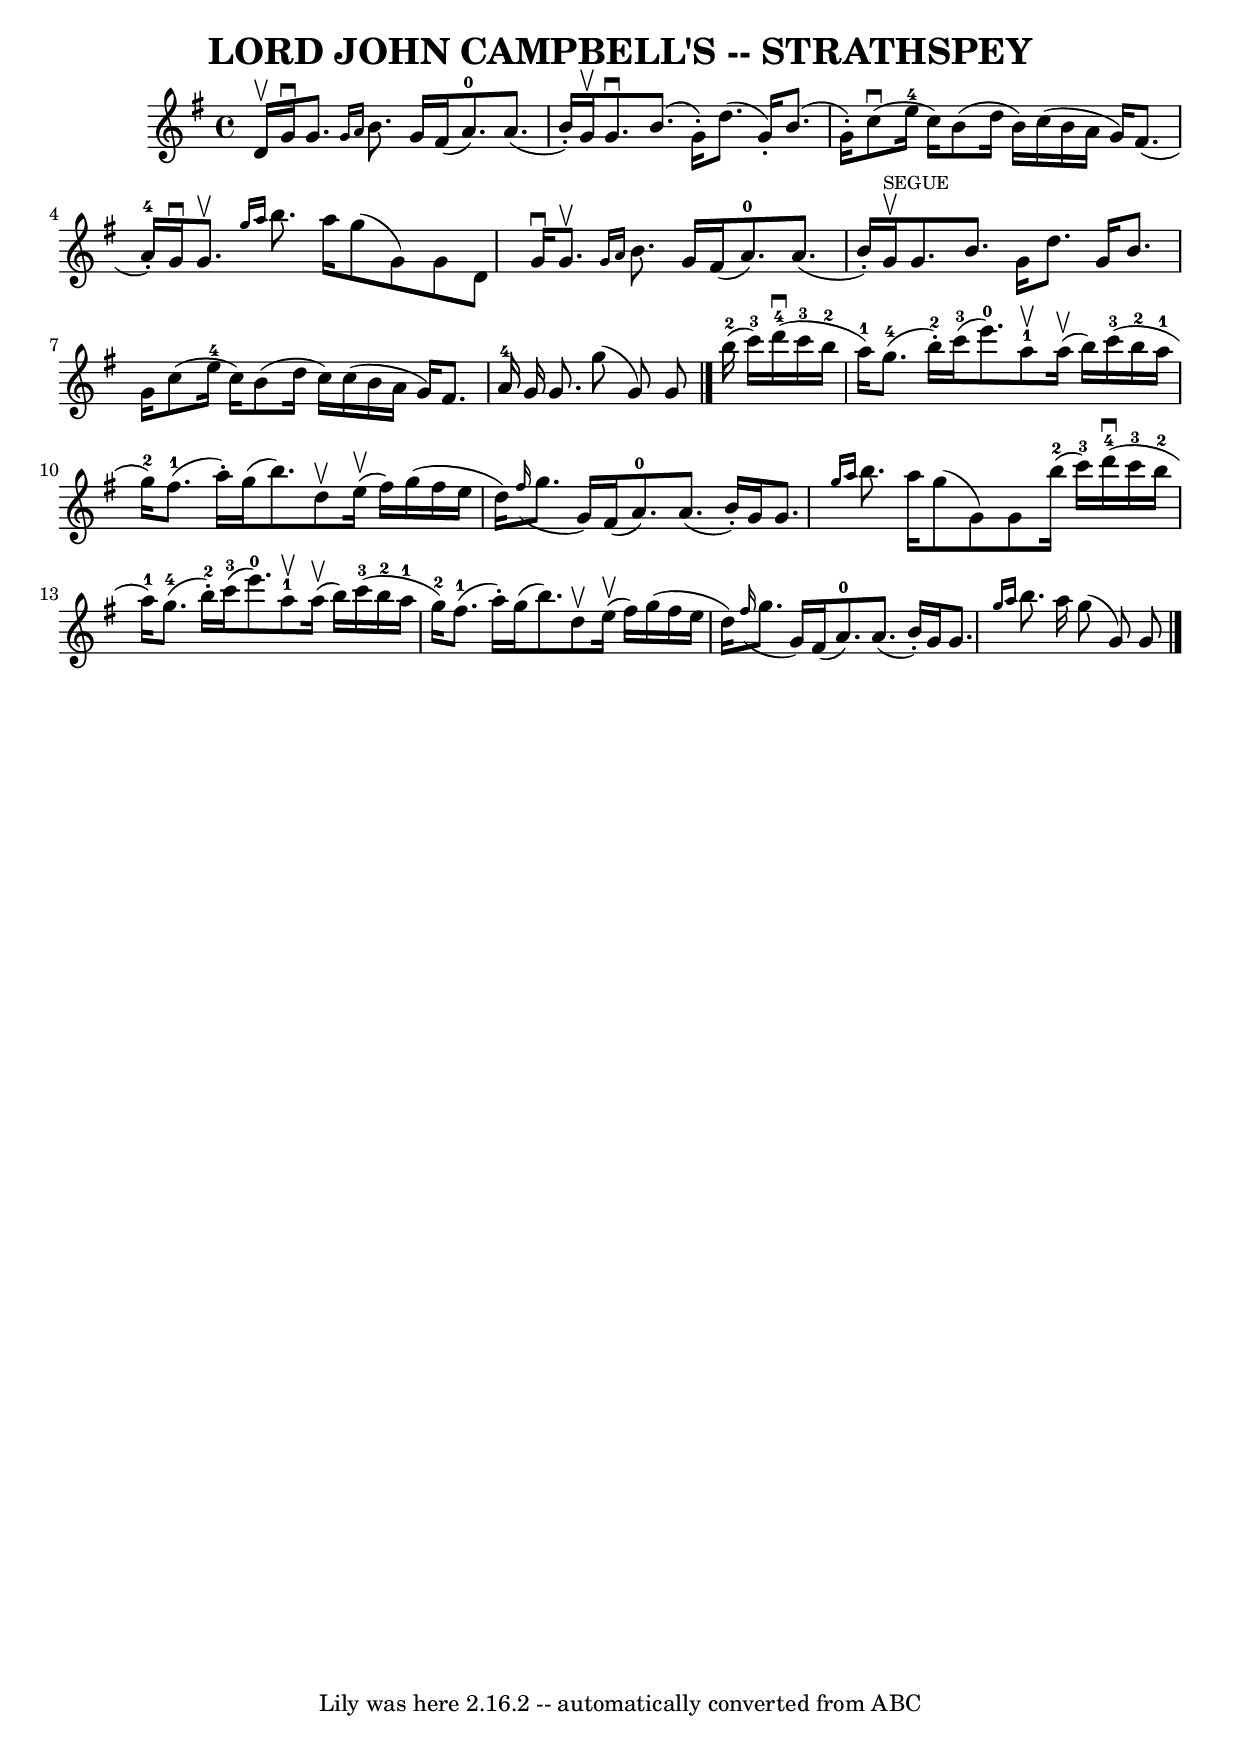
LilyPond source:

\version "2.16.2"
\include "Mammoth.ily"
\header {
  %% book = "Ryan's Mammoth Collection of Fiddle Tunes"
  crossRefNumber = "1"
  footnotes = ""
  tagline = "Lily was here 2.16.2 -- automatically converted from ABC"
  title = "LORD JOHN CAMPBELL'S -- STRATHSPEY"

}
voicedefault =  {


  \override Staff.TimeSignature #'style = #'C
  \time 4/4 
  \key g \major
  d'16^\upbow       |
  g'16^\downbow g'8.  
  \grace { g'16 a'16  
	 } b'8. g'16 fis'16 (a'8.-0) a'8. (
  b'16 -.)   |
  g'16^\upbow g'8.^\downbow b'8. (g'16 -.)   
  d''8. (g'16 -.) b'8. (g'16 -.)       |
  c''8 (^\downbow   
  e''16-4 c''16) b'8 (d''16 b'16) c''16 (b'16 a'16    
  g'16) fis'8. (a'16-4-.)   |
  g'16^\downbow g'8. ^\upbow \grace { g''16 a''16  
		 } b''8. a''16 g''8 (g'8)   
  g'8 d'8    |
  |
  g'16^\downbow g'8.^\upbow \grace {    
    g'16 a'16  
  } b'8. g'16 fis'16 (a'8.-0) a'8. (b'16 -.) 
  |
  g'16^\segue^\upbow g'8. b'8. g'16 d''8. g'16    
  b'8. g'16        |
  c''8 (e''16-4 c''16) b'8 (d''16  
  c''16) c''16 (b'16 a'16 g'16) fis'8. a'16-4   
  |
  g'16 g'8. g''8 (g'8) g'8    \bar "|." b''16 
  -2(c'''16-3)       |
  d'''16-4(^\downbow c'''16-3 
  b''16-2 a''16-1) g''8.-4(b''16-2-.) c'''16-3(
  e'''8.-0) a''8-1^\upbow a''16 (^\upbow b''16)   |
  
  c'''16-3(b''16-2 a''16-1 g''16-2) fis''8.-1(
  a''16 -.) g''16 (b''8.) d''8^\upbow e''16 (^\upbow fis''16  
  -)       |
  g''16 (fis''16 e''16 d''16)   \grace {    
    fis''16 (
  } g''8. g'16) fis'16 (a'8.-0) a'8. (b'16 -.) 
  |
  g'16 g'8.  \grace { g''16 a''16  
		    } b''8. a''16    
  g''8 (g'8) g'8 b''16-2(c'''16-3)   |
  
  |
  d'''16-4(^\downbow c'''16-3 b''16-2 a''16-1) 
  g''8.-4(b''16-2-.) c'''16-3(e'''8.-0) a''8 
  -1^\upbow a''16 (^\upbow b''16)   |
  c'''16-3(b''16 
  -2 a''16-1 g''16-2) fis''8.-1(a''16 -.) g''16 (
  b''8.) d''8^\upbow e''16 (^\upbow fis''16)       |
  
  g''16 (fis''16 e''16 d''16)   \grace { fis''16 (
				       } g''8.    
  g'16) fis'16 (a'8.-0) a'8. (b'16 -.)   |
  g'16    
  g'8.  \grace { g''16 a''16  
	       } b''8. a''16 g''8 (g'8) g'8  
  \bar "|."   

}

\score{
  <<

    \context Staff="default"
    {
      \voicedefault 
      
    }

  >>
  \layout {
    
  }
  \midi {
  }

}
